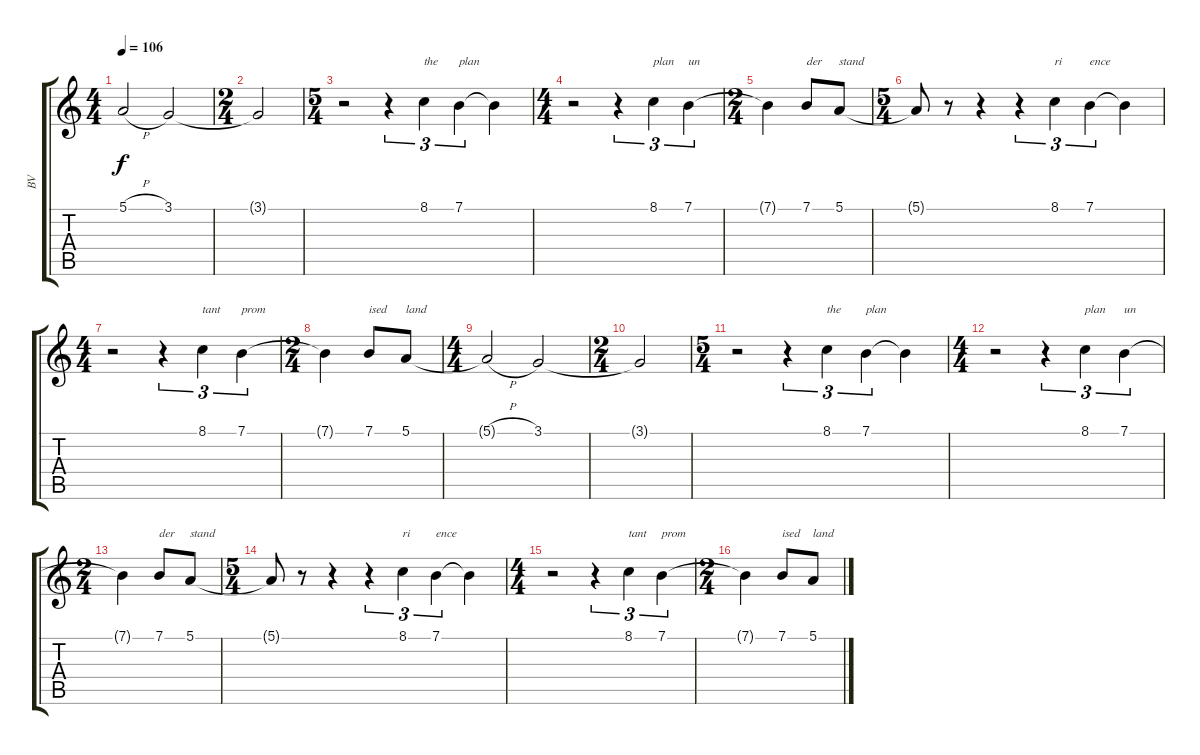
\track ("BV" "BV") {instrument brightacousticpiano}
\staff {score tabs}
\tuning (E4 B3 G3 D3 A2 E2) {hide}
\ts (4 4)
\tempo 106
\clef g2
\ks c
5.1{h t}.2{dy f} 3.1.2 |
\ts (2 4)
3.1{t}.2 |
\ts (5 4)
r.2 r.4{tu (3 2)} 8.1.4{tu (3 2) txt "the"} 7.1.4{tu (3 2) txt "plan"} 7.1{t}.4 |
\ts (4 4)
r.2 r.4{tu (3 2)} 8.1.4{tu (3 2) txt "plan"} 7.1.4{tu (3 2) txt "un"} |
\ts (2 4)
7.1{t}.4 7.1.8{txt "der"} 5.1.8{txt "stand"} |
\ts (5 4)
5.1{t}.8 r.8 r.4 r.4{tu (3 2)} 8.1.4{tu (3 2) txt "ri"} 7.1.4{tu (3 2) txt "ence"} 7.1{t}.4 |
\ts (4 4)
r.2 r.4{tu (3 2)} 8.1.4{tu (3 2) txt "tant"} 7.1.4{tu (3 2) txt "prom"} |
\ts (2 4)
7.1{t}.4 7.1.8{txt "ised"} 5.1.8{txt "land"} |
\ts (4 4)
5.1{h t}.2 3.1.2 |
\ts (2 4)
3.1{t}.2 |
\ts (5 4)
r.2 r.4{tu (3 2)} 8.1.4{tu (3 2) txt "the"} 7.1.4{tu (3 2) txt "plan"} 7.1{t}.4 |
\ts (4 4)
r.2 r.4{tu (3 2)} 8.1.4{tu (3 2) txt "plan"} 7.1.4{tu (3 2) txt "un"} |
\ts (2 4)
7.1{t}.4 7.1.8{txt "der"} 5.1.8{txt "stand"} |
\ts (5 4)
5.1{t}.8 r.8 r.4 r.4{tu (3 2)} 8.1.4{tu (3 2) txt "ri"} 7.1.4{tu (3 2) txt "ence"} 7.1{t}.4 |
\ts (4 4)
r.2 r.4{tu (3 2)} 8.1.4{tu (3 2) txt "tant"} 7.1.4{tu (3 2) txt "prom"} |
\ts (2 4)
7.1{t}.4 7.1.8{txt "ised"} 5.1.8{txt "land"}
